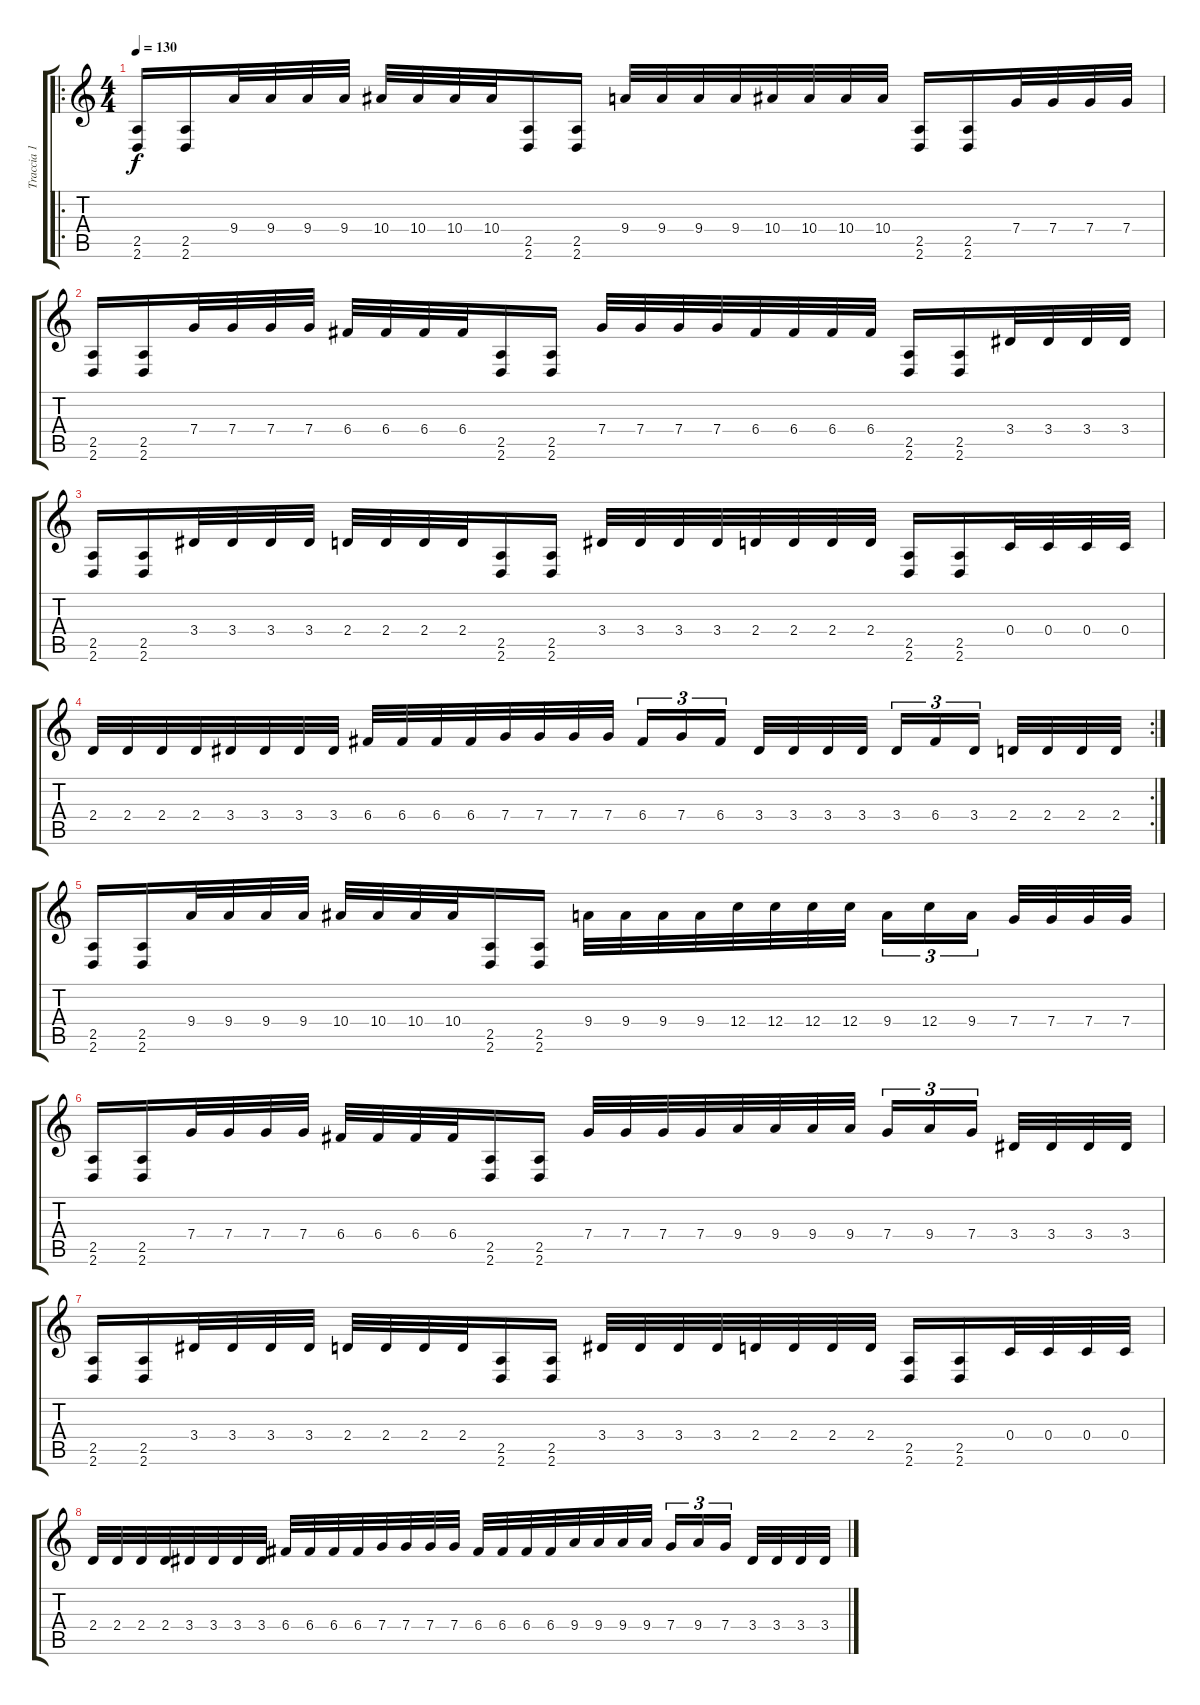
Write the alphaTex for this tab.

\track ("Traccia 1" "Traccia 1") {instrument distortionguitar}
\staff {score tabs}
\tuning (D4 A3 F3 C3 G2 C2) {hide}
\ro
\ts (4 4)
\tempo 130
\clef g2
\ks c
(2.5 2.6).16{dy f} (2.5 2.6).16 9.4.32 9.4.32 9.4.32 9.4.32 10.4.32 10.4.32 10.4.32 10.4.32 (2.5 2.6).16 (2.5 2.6).16 9.4.32 9.4.32 9.4.32 9.4.32 10.4.32 10.4.32 10.4.32 10.4.32 (2.5 2.6).16 (2.5 2.6).16 7.4.32 7.4.32 7.4.32 7.4.32 |
(2.5 2.6).16 (2.5 2.6).16 7.4.32 7.4.32 7.4.32 7.4.32 6.4.32 6.4.32 6.4.32 6.4.32 (2.5 2.6).16 (2.5 2.6).16 7.4.32 7.4.32 7.4.32 7.4.32 6.4.32 6.4.32 6.4.32 6.4.32 (2.5 2.6).16 (2.5 2.6).16 3.4.32 3.4.32 3.4.32 3.4.32 |
(2.5 2.6).16 (2.5 2.6).16 3.4.32 3.4.32 3.4.32 3.4.32 2.4.32 2.4.32 2.4.32 2.4.32 (2.5 2.6).16 (2.5 2.6).16 3.4.32 3.4.32 3.4.32 3.4.32 2.4.32 2.4.32 2.4.32 2.4.32 (2.5 2.6).16 (2.5 2.6).16 0.4.32 0.4.32 0.4.32 0.4.32 |
\rc 2
2.4.32 2.4.32 2.4.32 2.4.32 3.4.32 3.4.32 3.4.32 3.4.32 6.4.32 6.4.32 6.4.32 6.4.32 7.4.32 7.4.32 7.4.32 7.4.32 6.4.16{tu (3 2)} 7.4.16{tu (3 2)} 6.4.16{tu (3 2) beam splitsecondary} 3.4.32 3.4.32 3.4.32 3.4.32 3.4.16{tu (3 2)} 6.4.16{tu (3 2)} 3.4.16{tu (3 2) beam splitsecondary} 2.4.32 2.4.32 2.4.32 2.4.32 |
(2.5 2.6).16 (2.5 2.6).16 9.4.32 9.4.32 9.4.32 9.4.32 10.4.32 10.4.32 10.4.32 10.4.32 (2.5 2.6).16 (2.5 2.6).16 9.4.32 9.4.32 9.4.32 9.4.32 12.4.32 12.4.32 12.4.32 12.4.32 9.4.16{tu (3 2)} 12.4.16{tu (3 2)} 9.4.16{tu (3 2) beam splitsecondary} 7.4.32 7.4.32 7.4.32 7.4.32 |
(2.5 2.6).16 (2.5 2.6).16 7.4.32 7.4.32 7.4.32 7.4.32 6.4.32 6.4.32 6.4.32 6.4.32 (2.5 2.6).16 (2.5 2.6).16 7.4.32 7.4.32 7.4.32 7.4.32 9.4.32 9.4.32 9.4.32 9.4.32 7.4.16{tu (3 2)} 9.4.16{tu (3 2)} 7.4.16{tu (3 2) beam splitsecondary} 3.4.32 3.4.32 3.4.32 3.4.32 |
(2.5 2.6).16 (2.5 2.6).16 3.4.32 3.4.32 3.4.32 3.4.32 2.4.32 2.4.32 2.4.32 2.4.32 (2.5 2.6).16 (2.5 2.6).16 3.4.32 3.4.32 3.4.32 3.4.32 2.4.32 2.4.32 2.4.32 2.4.32 (2.5 2.6).16 (2.5 2.6).16 0.4.32 0.4.32 0.4.32 0.4.32 |
2.4.32 2.4.32 2.4.32 2.4.32 3.4.32 3.4.32 3.4.32 3.4.32 6.4.32 6.4.32 6.4.32 6.4.32 7.4.32 7.4.32 7.4.32 7.4.32 6.4.32 6.4.32 6.4.32 6.4.32 9.4.32 9.4.32 9.4.32 9.4.32 7.4.16{tu (3 2)} 9.4.16{tu (3 2)} 7.4.16{tu (3 2) beam splitsecondary} 3.4.32 3.4.32 3.4.32 3.4.32
